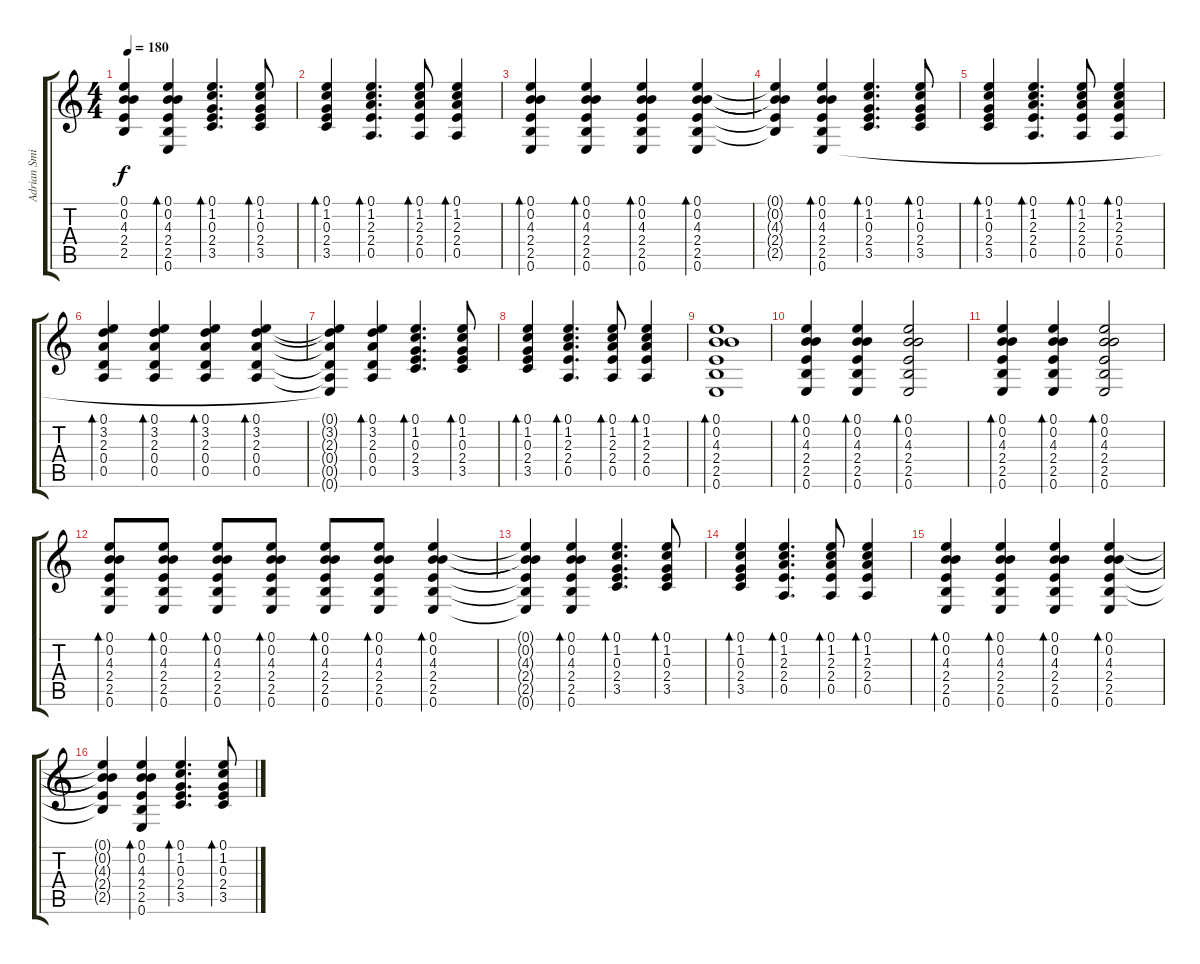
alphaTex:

\track ("Adrian Smith" "Adrian Smi") {instrument electricguitarjazz}
\staff {score tabs}
\tuning (E4 B3 G3 D3 A2 E2) {hide}
\ts (4 4)
\tempo 180
\clef g2
\ks c
(0.1{t} 0.2{t} 4.3{t} 2.4{t} 2.5{t}).4{dy f} (0.1 0.2 4.3 2.4 2.5 0.6).4{bd 60} (0.1 1.2 0.3 2.4 3.5).4{d bd 60} (0.1 1.2 0.3 2.4 3.5).8{bd 60} |
(0.1 1.2 0.3 2.4 3.5).4{bd 60} (0.1 1.2 2.3 2.4 0.5).4{d bd 60} (0.1 1.2 2.3 2.4 0.5).8{bd 60} (0.1 1.2 2.3 2.4 0.5).4{bd 60} |
(0.1 0.2 4.3 2.4 2.5 0.6).4{bd 60} (0.1 0.2 4.3 2.4 2.5 0.6).4{bd 60} (0.1 0.2 4.3 2.4 2.5 0.6).4{bd 60} (0.1 0.2 4.3 2.4 2.5 0.6).4{bd 60} |
(0.1{t} 0.2{t} 4.3{t} 2.4{t} 2.5{t}).4 (0.1 0.2 4.3 2.4 2.5 0.6).4{bd 60} (0.1 1.2 0.3 2.4 3.5).4{d bd 60} (0.1 1.2 0.3 2.4 3.5).8{bd 60} |
(0.1 1.2 0.3 2.4 3.5).4{bd 60} (0.1 1.2 2.3 2.4 0.5).4{d bd 60} (0.1 1.2 2.3 2.4 0.5).8{bd 60} (0.1 1.2 2.3 2.4 0.5).4{bd 60} |
(0.1 3.2 2.3 0.4 0.5).4{bd 60} (0.1 3.2 2.3 0.4 0.5).4{bd 60} (0.1 3.2 2.3 0.4 0.5).4{bd 60} (0.1 3.2 2.3 0.4 0.5).4{bd 60} |
(0.1{t} 3.2{t} 2.3{t} 0.4{t} 0.5{t} 0.6{t}).4 (0.1 3.2 2.3 0.4 0.5).4{bd 60} (0.1 1.2 0.3 2.4 3.5).4{d bd 60} (0.1 1.2 0.3 2.4 3.5).8{bd 60} |
(0.1 1.2 0.3 2.4 3.5).4{bd 60} (0.1 1.2 2.3 2.4 0.5).4{d bd 60} (0.1 1.2 2.3 2.4 0.5).8{bd 60} (0.1 1.2 2.3 2.4 0.5).4{bd 60} |
(0.1 0.2 4.3 2.4 2.5 0.6).1{bd 60} |
(0.1 0.2 4.3 2.4 2.5 0.6).4{bd 60} (0.1 0.2 4.3 2.4 2.5 0.6).4{bd 60} (0.1 0.2 4.3 2.4 2.5 0.6).2{bd 60} |
(0.1 0.2 4.3 2.4 2.5 0.6).4{bd 60} (0.1 0.2 4.3 2.4 2.5 0.6).4{bd 60} (0.1 0.2 4.3 2.4 2.5 0.6).2{bd 60} |
(0.1 0.2 4.3 2.4 2.5 0.6).8{bd 60} (0.1 0.2 4.3 2.4 2.5 0.6).8{bd 60} (0.1 0.2 4.3 2.4 2.5 0.6).8{bd 60} (0.1 0.2 4.3 2.4 2.5 0.6).8{bd 60} (0.1 0.2 4.3 2.4 2.5 0.6).8{bd 60} (0.1 0.2 4.3 2.4 2.5 0.6).8{bd 60} (0.1 0.2 4.3 2.4 2.5 0.6).4{bd 60} |
(0.1{t} 0.2{t} 4.3{t} 2.4{t} 2.5{t} 0.6{t}).4 (0.1 0.2 4.3 2.4 2.5 0.6).4{bd 60} (0.1 1.2 0.3 2.4 3.5).4{d bd 60} (0.1 1.2 0.3 2.4 3.5).8{bd 60} |
(0.1 1.2 0.3 2.4 3.5).4{bd 60} (0.1 1.2 2.3 2.4 0.5).4{d bd 60} (0.1 1.2 2.3 2.4 0.5).8{bd 60} (0.1 1.2 2.3 2.4 0.5).4{bd 60} |
(0.1 0.2 4.3 2.4 2.5 0.6).4{bd 60} (0.1 0.2 4.3 2.4 2.5 0.6).4{bd 60} (0.1 0.2 4.3 2.4 2.5 0.6).4{bd 60} (0.1 0.2 4.3 2.4 2.5 0.6).4{bd 60} |
(0.1{t} 0.2{t} 4.3{t} 2.4{t} 2.5{t}).4 (0.1 0.2 4.3 2.4 2.5 0.6).4{bd 60} (0.1 1.2 0.3 2.4 3.5).4{d bd 60} (0.1 1.2 0.3 2.4 3.5).8{bd 60}
